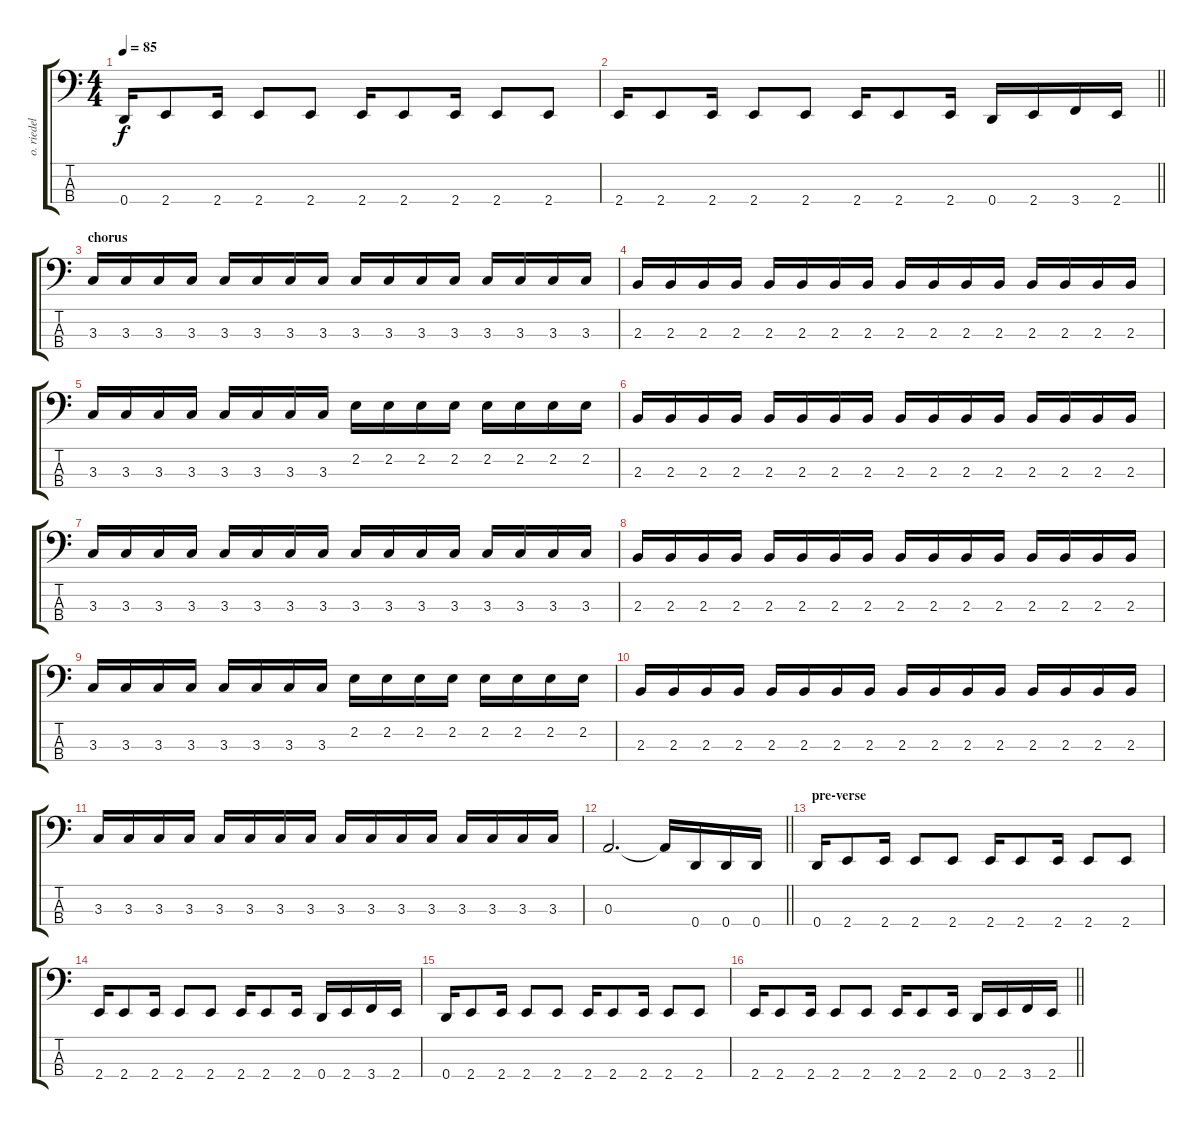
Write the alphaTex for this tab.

\track ("o. riedel - bass" "o. riedel ") {instrument electricbassfinger}
\staff {score tabs}
\tuning (G2 D2 A1 D1) {hide}
\ts (4 4)
\tempo 85
\clef f4
\ks c
0.4.16{dy f} 2.4.8 2.4.16 2.4.8 2.4.8 2.4.16 2.4.8 2.4.16 2.4.8 2.4.8 |
\barLineRight lightlight
2.4.16 2.4.8 2.4.16 2.4.8 2.4.8 2.4.16 2.4.8 2.4.16 0.4.16 2.4.16 3.4.16 2.4.16 |
\section ("" "chorus")
3.3.16 3.3.16 3.3.16 3.3.16 3.3.16 3.3.16 3.3.16 3.3.16 3.3.16 3.3.16 3.3.16 3.3.16 3.3.16 3.3.16 3.3.16 3.3.16 |
2.3.16 2.3.16 2.3.16 2.3.16 2.3.16 2.3.16 2.3.16 2.3.16 2.3.16 2.3.16 2.3.16 2.3.16 2.3.16 2.3.16 2.3.16 2.3.16 |
3.3.16 3.3.16 3.3.16 3.3.16 3.3.16 3.3.16 3.3.16 3.3.16 2.2.16 2.2.16 2.2.16 2.2.16 2.2.16 2.2.16 2.2.16 2.2.16 |
2.3.16 2.3.16 2.3.16 2.3.16 2.3.16 2.3.16 2.3.16 2.3.16 2.3.16 2.3.16 2.3.16 2.3.16 2.3.16 2.3.16 2.3.16 2.3.16 |
3.3.16 3.3.16 3.3.16 3.3.16 3.3.16 3.3.16 3.3.16 3.3.16 3.3.16 3.3.16 3.3.16 3.3.16 3.3.16 3.3.16 3.3.16 3.3.16 |
2.3.16 2.3.16 2.3.16 2.3.16 2.3.16 2.3.16 2.3.16 2.3.16 2.3.16 2.3.16 2.3.16 2.3.16 2.3.16 2.3.16 2.3.16 2.3.16 |
3.3.16 3.3.16 3.3.16 3.3.16 3.3.16 3.3.16 3.3.16 3.3.16 2.2.16 2.2.16 2.2.16 2.2.16 2.2.16 2.2.16 2.2.16 2.2.16 |
2.3.16 2.3.16 2.3.16 2.3.16 2.3.16 2.3.16 2.3.16 2.3.16 2.3.16 2.3.16 2.3.16 2.3.16 2.3.16 2.3.16 2.3.16 2.3.16 |
3.3.16 3.3.16 3.3.16 3.3.16 3.3.16 3.3.16 3.3.16 3.3.16 3.3.16 3.3.16 3.3.16 3.3.16 3.3.16 3.3.16 3.3.16 3.3.16 |
\barLineRight lightlight
0.3.2{d} 0.3{t}.16 0.4.16 0.4.16 0.4.16 |
\section ("" "pre-verse")
0.4.16 2.4.8 2.4.16 2.4.8 2.4.8 2.4.16 2.4.8 2.4.16 2.4.8 2.4.8 |
2.4.16 2.4.8 2.4.16 2.4.8 2.4.8 2.4.16 2.4.8 2.4.16 0.4.16 2.4.16 3.4.16 2.4.16 |
0.4.16 2.4.8 2.4.16 2.4.8 2.4.8 2.4.16 2.4.8 2.4.16 2.4.8 2.4.8 |
\barLineRight lightlight
2.4.16 2.4.8 2.4.16 2.4.8 2.4.8 2.4.16 2.4.8 2.4.16 0.4.16 2.4.16 3.4.16 2.4.16
